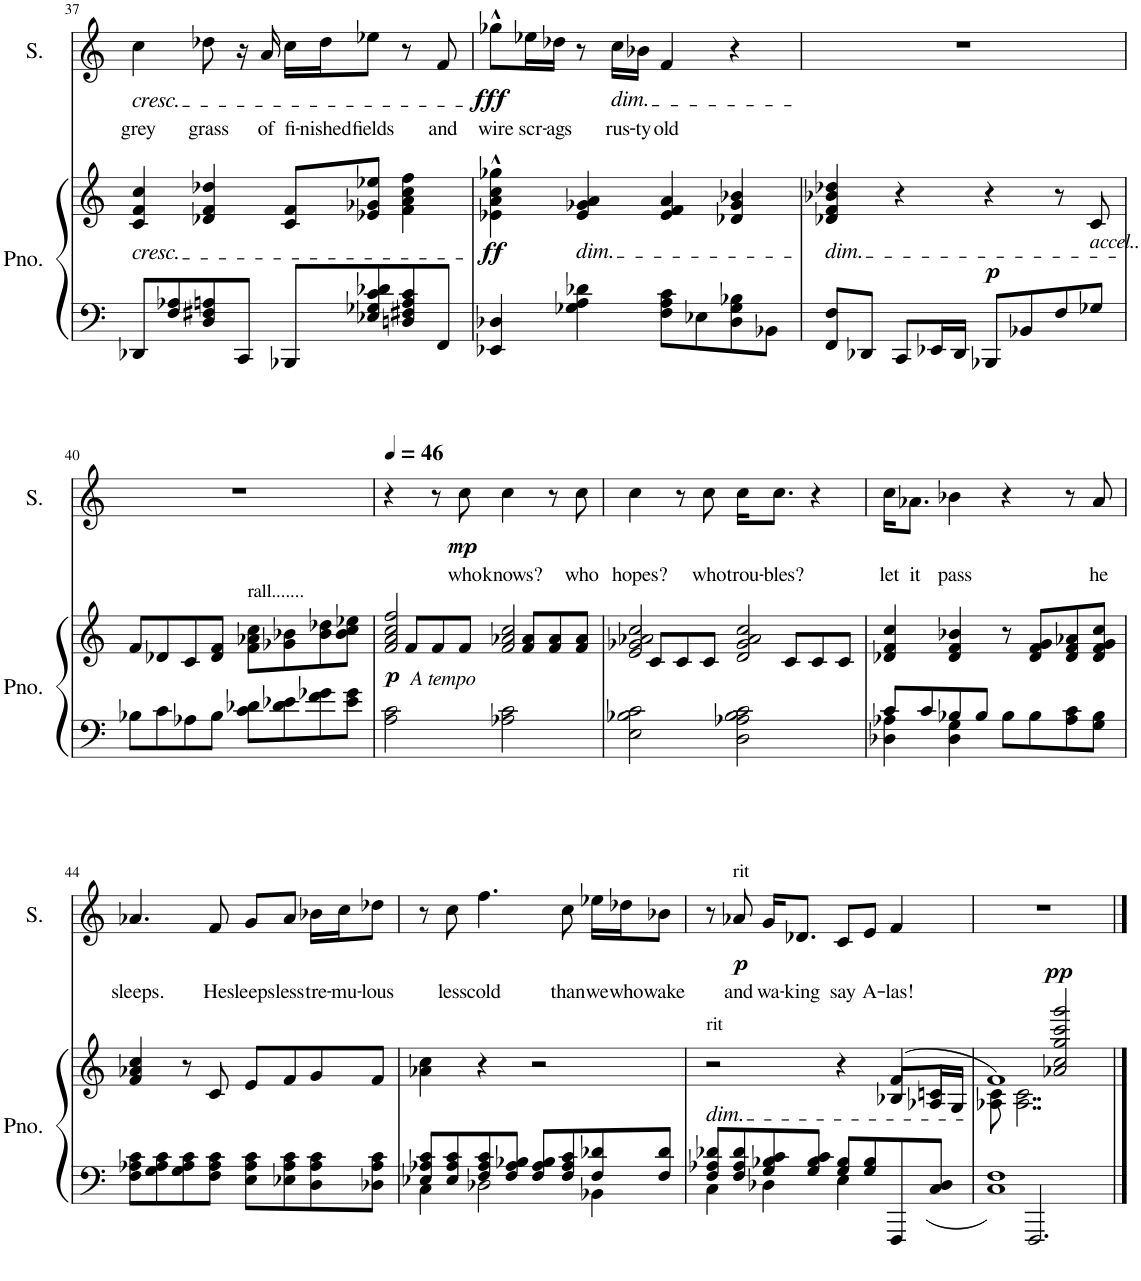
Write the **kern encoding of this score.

**kern	**kern	**dynam	**kern	**text	**dynam
*part2	*part2	*part2	*part1	*part1	*part1
*staff3	*staff2	*staff2/3	*staff1	*staff1	*staff1
*I"Piano	*	*	*I"Soprano	*	*
*I'Pno.	*	*	*I'S.	*	*
!!LO:PB:g=z
*clefF4	*clefG2	*	*clefG2	*	*
*k[]	*k[]	*	*k[]	*	*
*M4/4	*M4/4	*	*M4/4	*	*
=37	=37	=37	=37	=37	=37
!	!	!	!LO:TX:b:i:t=cresc.	!	!
!	!LO:TX:b:i:t=cresc.	!	!	!	!
!	!	!	!	!LO:LY:b	!
8DD-X/L	4c/ 4f/ 4cc/	.	4cc\	grey	.
8F/ 8A-X/	.	.	.	.	.
!	!	!	!	!LO:LY:b	!
8D/ 8F#X/ 8An/	4d-X/ 4f/ 4dd-X/	.	8dd-X\	grass	.
8CC/J	.	.	16r	.	.
!	!	!	!	!LO:LY:b	!
.	.	.	16a/	of	.
!	!	!	!	!LO:LY:b	!
8BBB-X/L	8c/ 8f/L	.	16cc\LL	fi-	.
!	!	!	!	!LO:LY:b	!
.	.	.	16dd-\J	-nished	.
!	!	!	!	!LO:LY:b	!
8E-X/ 8G-X/ 8c/ 8d-X/	8e-X/ 8g-X/ 8ee-X/J	.	8ee-X\J	fields	.
8Dn/ 8F#X/ 8A/ 8c/	4f\ 4a\ 4cc\ 4ff\	.	8r	.	.
!	!	!	!	!LO:LY:b	!
8FF/J	.	.	8f/	and	.
=38	=38	=38	=38	=38	=38
!	!	!LO:DY:b	!	!LO:LY:b	!LO:DY:b
4EE-X/ 4D-X/	4e-X\^^ 4a\^^ 4cc\^^ 4gg-X\^^	ff	8gg-X^^\L	wire	fff
!	!	!	!	!LO:LY:b	!
.	.	.	16ee-X\L	scr-	.
!	!	!	!	!LO:LY:b	!
.	.	.	16dd-X\JJ	-ags	.
!	!LO:TX:b:i:t=dim.	!	!	!	!
4G-X\ 4A\ 4d-X\	4e-/ 4g-X/ 4a/	.	8r	.	.
!	!	!	!LO:TX:b:i:t=dim.	!	!
!	!	!	!	!LO:LY:b	!
.	.	.	16cc\LL	rus-	.
!	!	!	!	!LO:LY:b	!
.	.	.	16b-X\JJ	-ty	.
!	!	!	!	!LO:LY:b	!
8F\ 8A\ 8c\L	4e-/ 4f/ 4a/	.	4f/	old	.
8E-X\	.	.	.	.	.
8D-\ 8G-\ 8B-X\	4d-X/ 4g-/ 4b-X/	.	4r	.	.
8BB-X\J	.	.	.	.	.
=39	=39	=39	=39	=39	=39
!	!LO:TX:b:i:t=dim.	!	!	!	!
8FF/ 8F/L	4d-X/ 4f/ 4b-X/ 4dd-X/	.	1r	.	.
8DD-X/J	.	.	.	.	.
8CC/L	4r	.	.	.	.
16EE-X/L	.	.	.	.	.
16DD-/JJ	.	.	.	.	.
!	!	!LO:DY:a=2	!	!	!
8BBB-X/L	4r	p	.	.	.
8BB-X/	.	.	.	.	.
8F/	8r	.	.	.	.
!	!LO:TX:b:i:t=accel..	!	!	!	!
8G-X/J	8c/	.	.	.	.
!!LO:LB:g=z
=40	=40	=40	=40	=40	=40
8B-X\L	8f/L	.	1r	.	.
8c\	8d-X/	.	.	.	.
8A-X\	8c/	.	.	.	.
8B-\J	8d-/ 8f/J	.	.	.	.
!	!LO:TX:a:t=rall.......	!	!	!	!
8c\ 8d-X\L	8f\ 8a-X\ 8cc\L	.	.	.	.
8d-\ 8e-X\	8g-X\ 8b-X\	.	.	.	.
8f\ 8g-X\	8b-\ 8dd-X\	.	.	.	.
8e-\ 8g-\J	8b-\ 8cc\ 8ee-X\J	.	.	.	.
=41	=41	=41	=41	=41	=41
*	*	*	*MM46	*	*
*	*^	*	*	*	*
!	!LO:TX:b:i:t=A tempo	!	!	!	!	!
!	!	!	!LO:DY:b	!	!	!
2A\ 2c\	2f/ 2a/ 2cc/ 2ff/	8ryy	p	4r	.	.
.	.	8f/L	.	.	.	.
.	.	8f/	.	8r	.	.
!	!	!	!	!	!LO:LY:b	!LO:DY:b
.	.	8f/J	.	8cc\	who	mp
!	!	!	!	!	!LO:LY:b	!
2A-X\ 2c\	2f/ 2a-X/ 2cc/	8ryy	.	4cc\	knows?	.
.	.	8f/ 8a-/L	.	.	.	.
.	.	8f/ 8a-/	.	8r	.	.
!	!	!	!	!	!LO:LY:b	!
.	.	8f/ 8a-/J	.	8cc\	who	.
=42	=42	=42	=42	=42	=42	=42
!	!	!	!	!	!LO:LY:b	!
2E\ 2B-X\ 2c\	2e/ 2g-X/ 2a-X/ 2cc/	8ryy	.	4cc\	hopes?	.
.	.	8c/L	.	.	.	.
.	.	8c/	.	8r	.	.
!	!	!	!	!	!LO:LY:b	!
.	.	8c/J	.	8cc\	who	.
!	!	!	!	!	!LO:LY:b	!
2D\ 2A-X\ 2B-\ 2c\	2d/ 2g-/ 2a-/ 2cc/	8ryy	.	16cc\KL	trou-	.
!	!	!	!	!	!LO:LY:b	!
.	.	.	.	8.cc\J	-bles?	.
.	.	8c/L	.	.	.	.
.	.	8c/	.	4r	.	.
.	.	8c/J	.	.	.	.
=43	=43	=43	=43	=43	=43	=43
*^	*	*	*	*	*	*
!	!	!	!	!	!	!LO:LY:b	!
*	*	*v	*v	*	*	*	*
4D-X\ 4A-X\	8c/L	4d-X/ 4f/ 4cc/	.	16cc\KL	let	.
!	!	!	!	!	!LO:LY:b	!
.	.	.	.	8.a-X\J	it	.
.	8c/	.	.	.	.	.
!	!	!	!	!	!LO:LY:b	!
4D-\ 4G\	8B-X/	4d-/ 4f/ 4b-X/	.	4b-X\	pass	.
.	8B-/J	.	.	.	.	.
8B-\L	2ryy	8r	.	4r	.	.
8B-\	.	8d-/ 8f/ 8g/L	.	.	.	.
8A-\ 8c\	.	8d-/ 8f/ 8a-X/	.	8r	.	.
!	!	!	!	!	!LO:LY:b	!
8G\ 8B-\J	.	8d-/ 8f/ 8g/ 8cc/J	.	8a-/	he	.
*v	*v	*	*	*	*	*
!!LO:LB:g=z
=44	=44	=44	=44	=44	=44
!	!	!	!	!LO:LY:b	!
8F\ 8A-X\ 8c\L	4f/ 4a-X/ 4cc/	.	4.a-X/	sleeps.	.
8G\ 8A-\ 8c\	.	.	.	.	.
8G\ 8A-\ 8c\	8r	.	.	.	.
!	!	!	!	!LO:LY:b	!
8F\ 8A-\ 8c\J	8c/	.	8f/	He	.
!	!	!	!	!LO:LY:b	!
8E\ 8A-\ 8c\L	8e/L	.	8g/L	sleeps	.
!	!	!	!	!LO:LY:b	!
8E-X\ 8A-\ 8c\	8f/	.	8a-/J	less	.
!	!	!	!	!LO:LY:b	!
8D\ 8A-\ 8c\	8g/	.	16b-X\LL	tre-	.
!	!	!	!	!LO:LY:b	!
.	.	.	16cc\J	-mu-	.
!	!	!	!	!LO:LY:b	!
8D-X\ 8A-\ 8c\J	8f/J	.	8dd-X\J	-lous	.
=45	=45	=45	=45	=45	=45
*^	*	*	*	*	*
8E-X/ 8A-X/ 8c/L	4C\	4a-X\ 4cc\	.	8r	.	.
!	!	!	!	!	!LO:LY:b	!
8E-/ 8A-/ 8c/	.	.	.	8cc\	less	.
!	!	!	!	!	!LO:LY:b	!
8F/ 8A-/ 8c/	2D-X\	4r	.	4.ff\	cold	.
8F/ 8A-/ 8B-X/J	.	.	.	.	.	.
8F/ 8A-/ 8B-/L	.	2r	.	.	.	.
!	!	!	!	!	!LO:LY:b	!
8F/ 8A-/ 8c/	.	.	.	8cc\	than	.
!	!	!	!	!	!LO:LY:b	!
8F/ 8d-X/	4BB-X\	.	.	16ee-X\LL	we	.
!	!	!	!	!	!LO:LY:b	!
.	.	.	.	16dd-X\J	who	.
!	!	!	!	!	!LO:LY:b	!
8F/ 8d-/J	.	.	.	8b-X\J	wake	.
=46	=46	=46	=46	=46	=46	=46
*	*	*^	*	*	*	*
*	*	*	*^	*	*	*	*
!	!	!LO:TX:a:t=rit	!	!	!	!	!	!
!	!	!LO:TX:b:i:t=dim.	!	!	!	!	!	!
8F/ 8A-X/ 8d-X/L	4C\	2r	2.ryy	2..ryy	.	8r	.	.
!	!	!	!	!	!	!LO:TX:a:t=rit	!	!
!	!	!	!	!	!	!	!LO:LY:b	!LO:DY:b
8F/ 8A-/ 8d-/	.	.	.	.	.	8a-X/	and	p
!	!	!	!	!	!	!	!LO:LY:b	!
8G/ 8B-X/ 8c/	4D-X\	.	.	.	.	16g/KL	wa-	.
!	!	!	!	!	!	!	!LO:LY:b	!
.	.	.	.	.	.	8.d-X/J	-king	.
8G/ 8B-/ 8c/J	.	.	.	.	.	.	.	.
!	!	!	!	!	!	!	!LO:LY:b	!
8G/ 8B-/L	4E\	4r	.	.	.	8c/L	say	.
!	!	!	!	!	!	!	!LO:LY:b	!
8G/ 8B-/	.	.	.	.	.	8e/J	A-	.
!	!	!	!	!	!	!	!LO:LY:b	!
8FFF/	4ryy	(4f/	8B-X/L	.	.	4f/	-las!	.
8C/ 8D-/J	.	.	8cn/J	16A-X/LL	.	.	.	.
.	.	.	.	16G/JJ	.	.	.	.
=47	=47	=47	=47	=47	=47	=47	=47	=47
*	*^	*	*	*	*	*	*	*
1F	1C	4ryy	1f)	8A-X\ 8c\	2ryy	.	1r	.	.
.	.	.	.	2..A-\ 2..c\	.	.	.	.	.
.	.	2.FFF/	.	.	.	.	.	.	.
!	!	!	!	!	!	!LO:DY:a	!	!	!
.	.	.	.	.	2a-X/ 2cc/ 2gg/ 2ccc/ 2ggg/	pp	.	.	.
*v	*v	*v	*	*	*	*	*	*	*
*	*v	*v	*v	*	*	*	*
==	==	==	==	==	==
*-	*-	*-	*-	*-	*-
